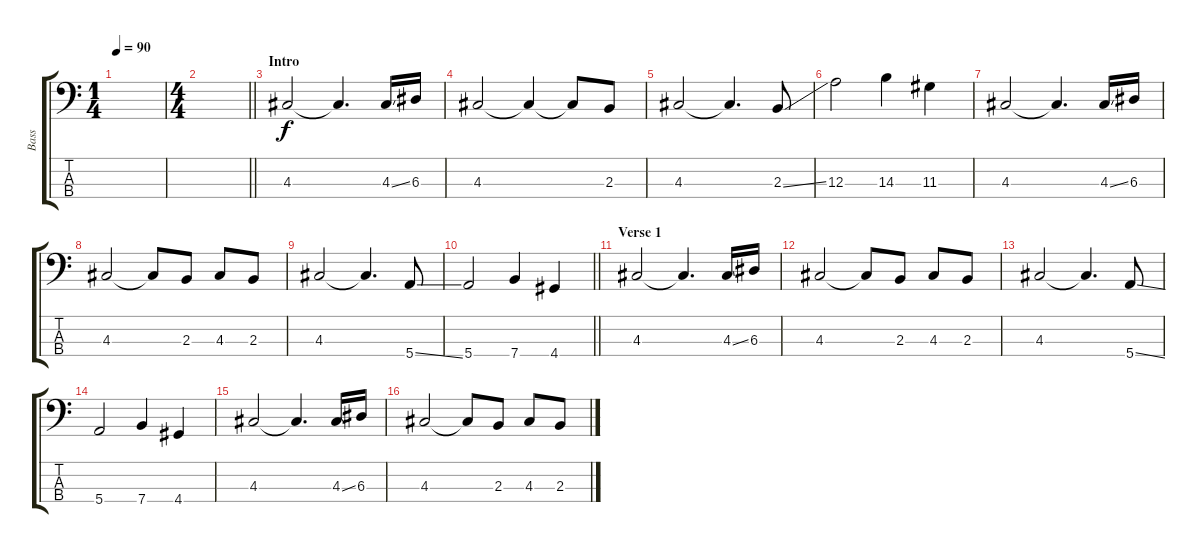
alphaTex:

\track ("Bass" "Bass") {instrument electricbassfinger}
\staff {score tabs}
\tuning (G2 D2 A1 E1) {hide}
\ts (1 4)
\tempo 90
\clef f4
\ks c
|
\ts (4 4)
\barLineRight lightlight
|
\section ("" "Intro")
4.3.2 4.3{t}.4{d} 4.3{ss}.16 6.3.16 |
4.3.2 4.3{t}.4 4.3{t}.8 2.3.8 |
4.3.2 4.3{t}.4{d} 2.3{ss}.8 |
12.3.2 14.3.4 11.3.4 |
4.3.2 4.3{t}.4{d} 4.3{ss}.16 6.3.16 |
4.3.2 4.3{t}.8 2.3.8 4.3.8 2.3.8 |
4.3.2 4.3{t}.4{d} 5.4{ss}.8 |
\barLineRight lightlight
5.4.2 7.4.4 4.4.4 |
\section ("" "Verse 1")
4.3.2 4.3{t}.4{d} 4.3{ss}.16 6.3.16 |
4.3.2 4.3{t}.8 2.3.8 4.3.8 2.3.8 |
4.3.2 4.3{t}.4{d} 5.4{ss}.8 |
5.4.2 7.4.4 4.4.4 |
4.3.2 4.3{t}.4{d} 4.3{ss}.16 6.3.16 |
4.3.2 4.3{t}.8 2.3.8 4.3.8 2.3.8
